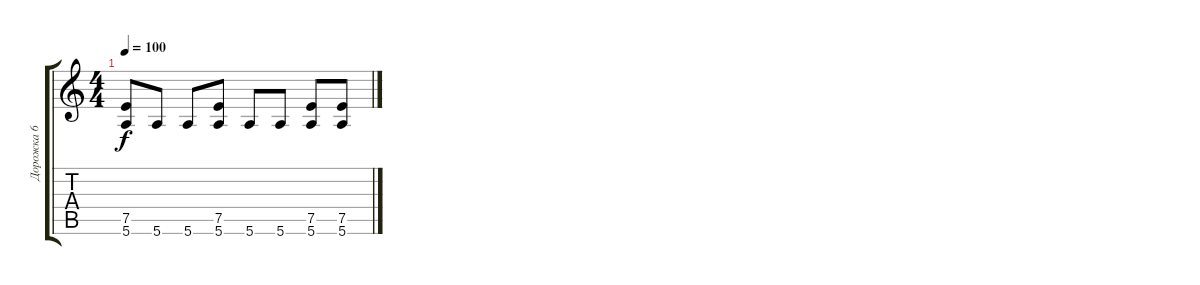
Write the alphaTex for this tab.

\track ("Дорожка 6" "Дорожка 6") {instrument distortionguitar}
\staff {score tabs}
\tuning (E4 B3 G3 D3 A2 E2) {hide}
\ts (4 4)
\tempo 100
\clef g2
\ks c
(7.5 5.6).8{dy f} 5.6.8 5.6.8 (7.5 5.6).8 5.6.8 5.6.8 (7.5 5.6).8 (7.5 5.6).8
